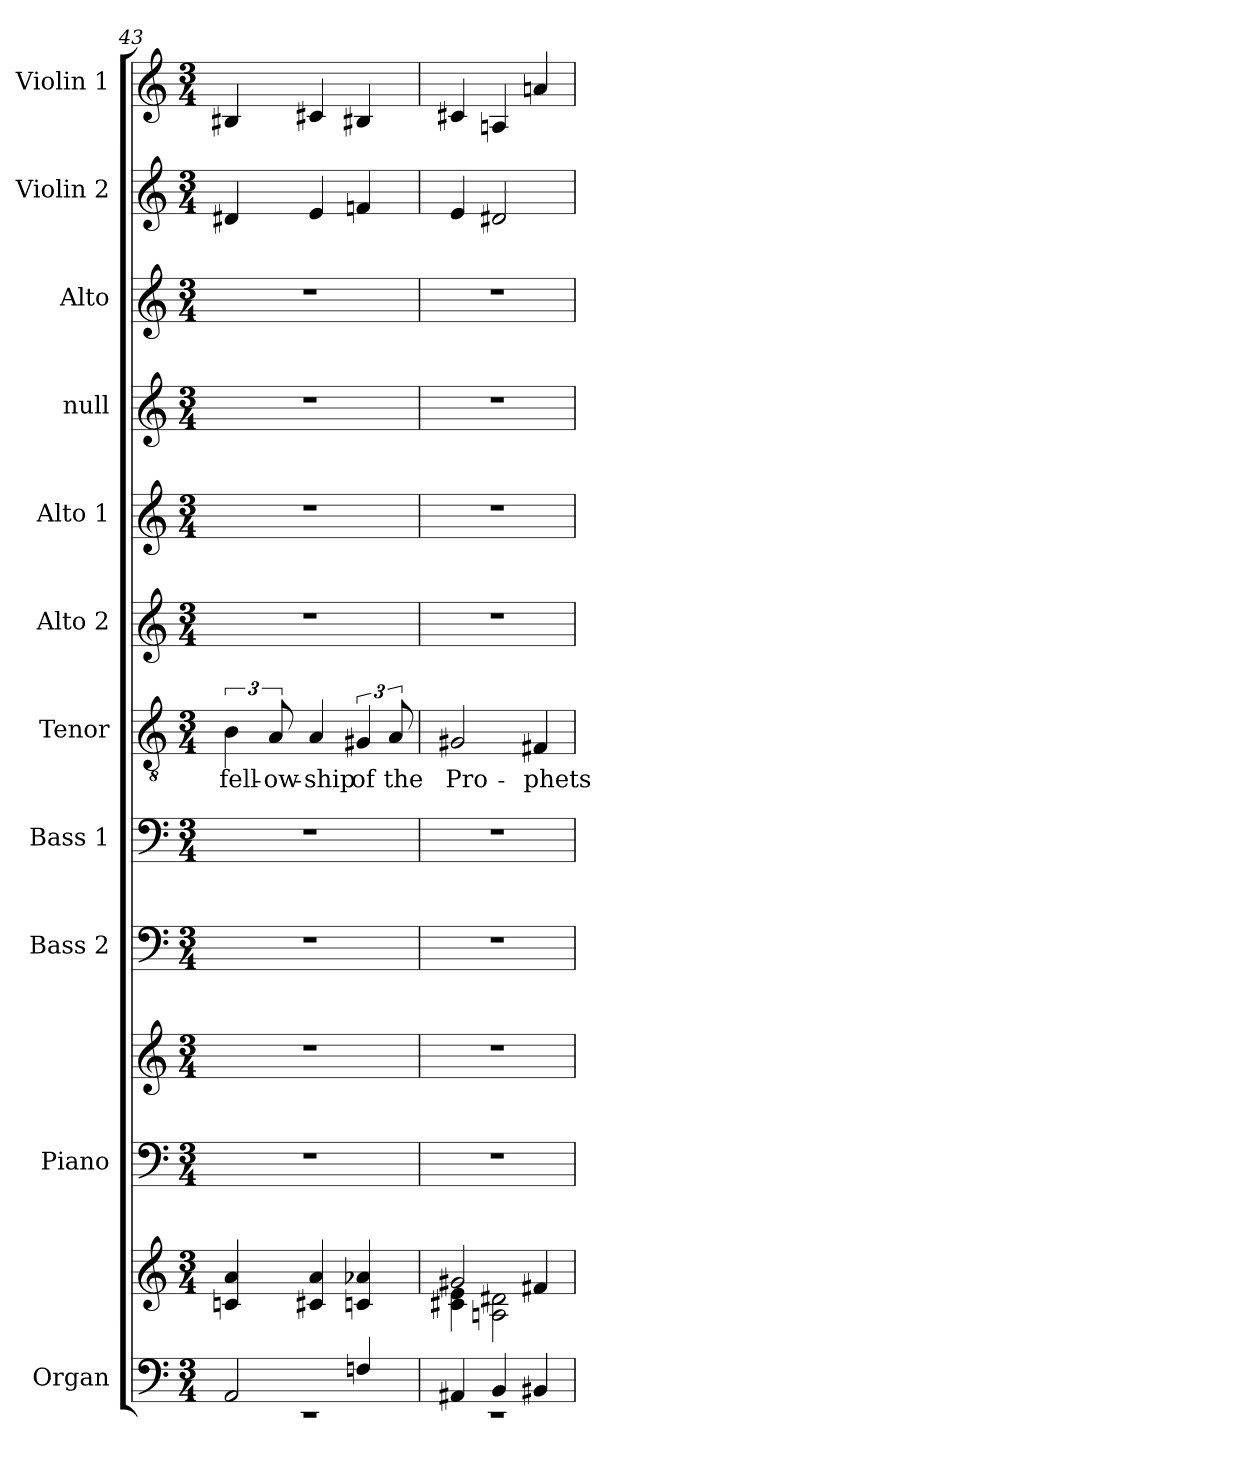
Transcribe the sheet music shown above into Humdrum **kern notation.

**kern	**kern	**kern	**kern	**kern	**kern	**kern	**text	**kern	**kern	**kern	**kern	**kern	**kern
*part11	*part11	*part10	*part10	*part9	*part8	*part7	*part7	*part6	*part5	*part4	*part3	*part2	*part1
*staff13	*staff12	*staff11	*staff10	*staff9	*staff8	*staff7	*staff7	*staff6	*staff5	*staff4	*staff3	*staff2	*staff1
*I"Organ	*	*I"Piano	*	*I"Bass 2	*I"Bass 1	*I"Tenor	*	*I"Alto 2	*I"Alto 1	*I"null	*I"Alto	*I"Violin 2	*I"Violin 1
*I'Org.	*	*	*	*I'B. 2	*I'B. 1	*I'T.	*	*I'A. 2	*I'A. 1	*	*	*I'Vln. 2	*I'Vln. 1
*clefF4	*clefG2	*clefF4	*clefG2	*clefF4	*clefF4	*clefGv2	*	*clefG2	*clefG2	*clefG2	*clefG2	*clefG2	*clefG2
*k[]	*k[]	*k[]	*k[]	*k[]	*k[]	*k[]	*	*k[]	*k[]	*k[]	*k[]	*k[]	*k[]
*M3/4	*M3/4	*M3/4	*M3/4	*M3/4	*M3/4	*M3/4	*	*M3/4	*M3/4	*M3/4	*M3/4	*M3/4	*M3/4
=43	=43	=43	=43	=43	=43	=43	=43	=43	=43	=43	=43	=43	=43
*^	*	*	*	*	*	*	*	*	*	*	*	*	*
!	!	!	!	!	!	!	!	!LO:LY:b	!	!	!	!	!	!
2AA/	2.r	4cn/ 4a/	2.r	2.r	2.r	2.r	6B\	fell-	2.r	2.r	2.r	2.r	4d#X/	4B#X/
!	!	!	!	!	!	!	!	!LO:LY:b	!	!	!	!	!	!
.	.	.	.	.	.	.	12A/	-ow-	.	.	.	.	.	.
!	!	!	!	!	!	!	!	!LO:LY:b	!	!	!	!	!	!
.	.	4c#X/ 4a/	.	.	.	.	4A/	-ship	.	.	.	.	4e/	4c#X/
!	!	!	!	!	!	!	!	!LO:LY:b	!	!	!	!	!	!
4Fn/	.	4cn/ 4a-X/	.	.	.	.	6G#X/	of	.	.	.	.	4fn/	4B#X/
!	!	!	!	!	!	!	!	!LO:LY:b	!	!	!	!	!	!
.	.	.	.	.	.	.	12A/	the	.	.	.	.	.	.
=44	=44	=44	=44	=44	=44	=44	=44	=44	=44	=44	=44	=44	=44	=44
*	*	*^	*	*	*	*	*	*	*	*	*	*	*	*
!	!	!	!	!	!	!	!	!	!LO:LY:b	!	!	!	!	!	!
4AA#X/	2.r	2g#X/	4c#X\ 4e\	2.r	2.r	2.r	2.r	2G#X/	Pro-	2.r	2.r	2.r	2.r	4e/	4c#X/
4BB/	.	.	2An\ 2d#X\	.	.	.	.	.	.	.	.	.	.	2d#X/	4An/
!	!	!	!	!	!	!	!	!	!LO:LY:b	!	!	!	!	!	!
4BB#X/	.	4f#X/	.	.	.	.	.	4F#X/	-phets	.	.	.	.	.	4an/
*v	*v	*	*	*	*	*	*	*	*	*	*	*	*	*	*
*	*v	*v	*	*	*	*	*	*	*	*	*	*	*	*
=	=	=	=	=	=	=	=	=	=	=	=	=	=
*-	*-	*-	*-	*-	*-	*-	*-	*-	*-	*-	*-	*-	*-
